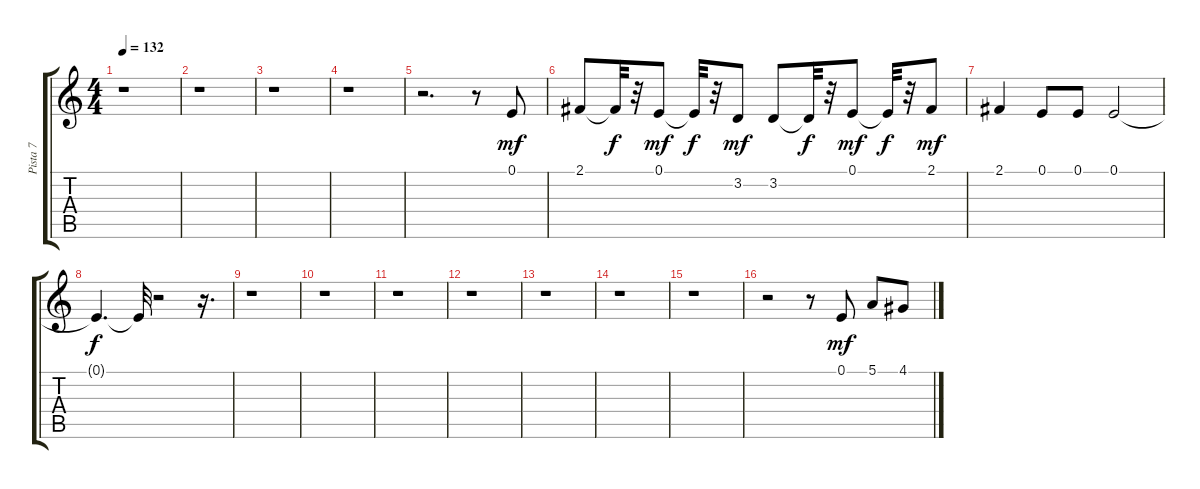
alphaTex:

\track ("Pista 7" "Pista 7") {instrument clavinet}
\staff {score tabs}
\tuning (E4 B3 G3 D3 A2 E2) {hide}
\ts (4 4)
\tempo 132
\clef g2
\ks c
r.1{dy f} |
r.1 |
r.1 |
r.1 |
r.2{d} r.8 0.1.8{dy mf} |
2.1.8 2.1{t}.32{dy f} r.32 0.1.8{dy mf} 0.1{t}.32{dy f} r.32 3.2.8{dy mf} 3.2.8 3.2{t}.32{dy f} r.32 0.1.8{dy mf} 0.1{t}.32{dy f} r.32 2.1.8{dy mf} |
2.1.4 0.1.8 0.1.8 0.1.2 |
0.1{t}.4{d dy f} 0.1{t}.32 r.2 r.16{d} |
r.1 |
r.1 |
r.1 |
r.1 |
r.1 |
r.1 |
r.1 |
r.2 r.8 0.1.8{dy mf} 5.1.8 4.1.8
